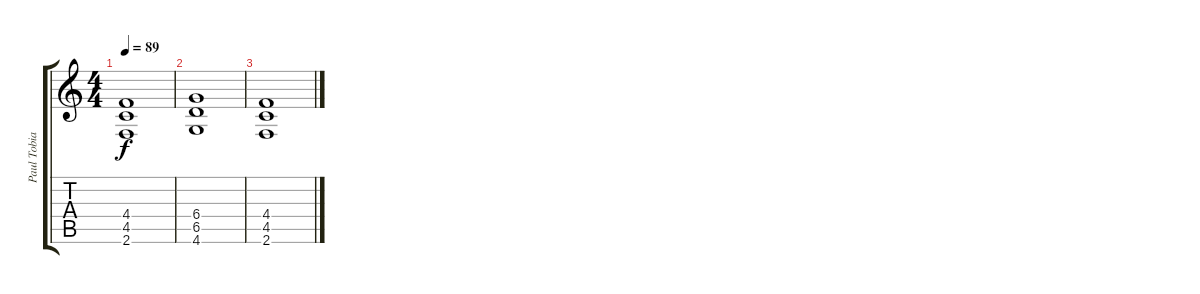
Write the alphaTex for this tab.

\track ("Paul Tobias" "Paul Tobia") {instrument distortionguitar}
\staff {score tabs}
\tuning (Eb4 Bb3 Gb3 Db3 Ab2 Eb2) {hide}
\ts (4 4)
\tempo 89
\clef g2
\ks c
(4.4 4.5 2.6).1{dy f} |
(6.4 6.5 4.6).1 |
(4.4 4.5 2.6).1
